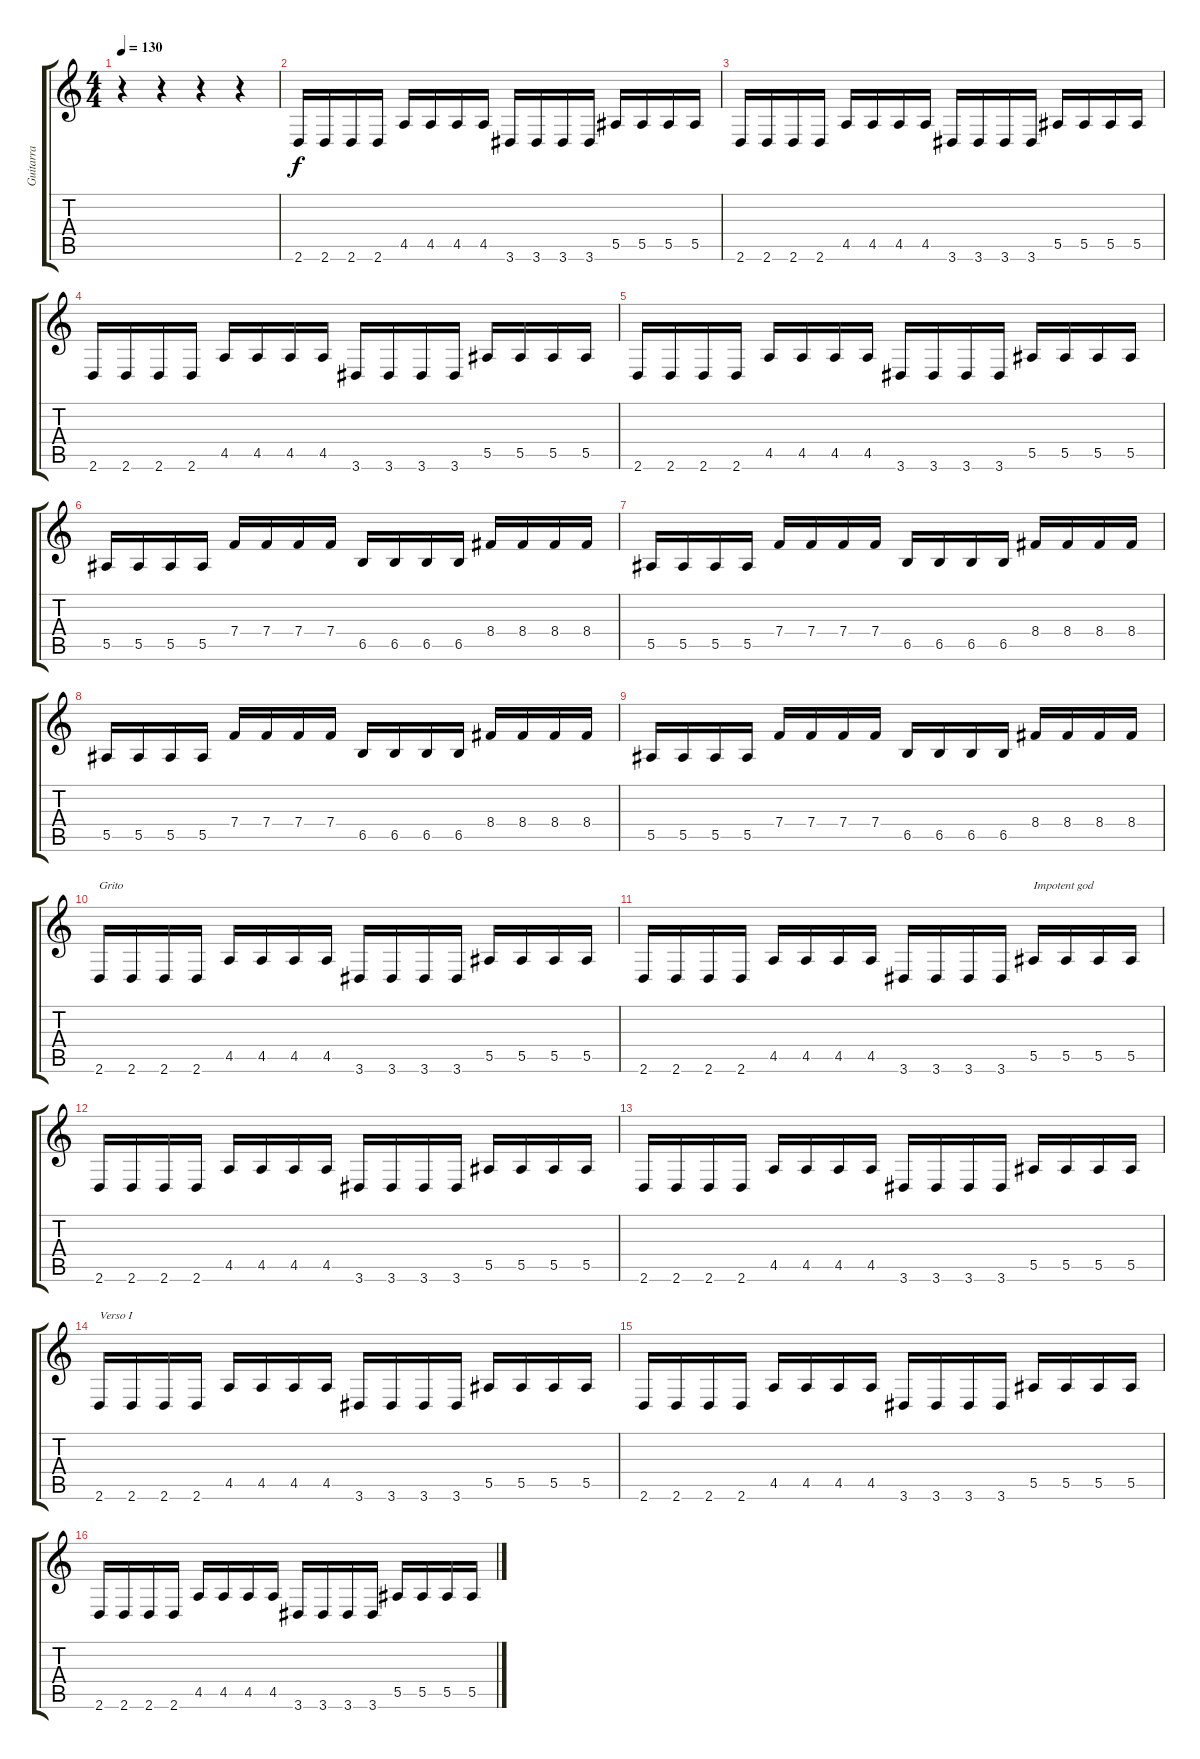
\track ("Guitarra" "Guitarra") {instrument distortionguitar}
\staff {score tabs}
\tuning (C4 G3 Eb3 Bb2 F2 C2) {hide}
\ts (4 4)
\tempo 130
\clef g2
\ks c
r.4{dy f instrument distortionguitar} r.4 r.4 r.4 |
2.6.16 2.6.16 2.6.16 2.6.16 4.5.16 4.5.16 4.5.16 4.5.16 3.6.16 3.6.16 3.6.16 3.6.16 5.5.16 5.5.16 5.5.16 5.5.16 |
2.6.16 2.6.16 2.6.16 2.6.16 4.5.16 4.5.16 4.5.16 4.5.16 3.6.16 3.6.16 3.6.16 3.6.16 5.5.16 5.5.16 5.5.16 5.5.16 |
2.6.16 2.6.16 2.6.16 2.6.16 4.5.16 4.5.16 4.5.16 4.5.16 3.6.16 3.6.16 3.6.16 3.6.16 5.5.16 5.5.16 5.5.16 5.5.16 |
2.6.16 2.6.16 2.6.16 2.6.16 4.5.16 4.5.16 4.5.16 4.5.16 3.6.16 3.6.16 3.6.16 3.6.16 5.5.16 5.5.16 5.5.16 5.5.16 |
5.5.16 5.5.16 5.5.16 5.5.16 7.4.16 7.4.16 7.4.16 7.4.16 6.5.16 6.5.16 6.5.16 6.5.16 8.4.16 8.4.16 8.4.16 8.4.16 |
5.5.16 5.5.16 5.5.16 5.5.16 7.4.16 7.4.16 7.4.16 7.4.16 6.5.16 6.5.16 6.5.16 6.5.16 8.4.16 8.4.16 8.4.16 8.4.16 |
5.5.16 5.5.16 5.5.16 5.5.16 7.4.16 7.4.16 7.4.16 7.4.16 6.5.16 6.5.16 6.5.16 6.5.16 8.4.16 8.4.16 8.4.16 8.4.16 |
5.5.16 5.5.16 5.5.16 5.5.16 7.4.16 7.4.16 7.4.16 7.4.16 6.5.16 6.5.16 6.5.16 6.5.16 8.4.16 8.4.16 8.4.16 8.4.16 |
2.6.16{txt "Grito"} 2.6.16 2.6.16 2.6.16 4.5.16 4.5.16 4.5.16 4.5.16 3.6.16 3.6.16 3.6.16 3.6.16 5.5.16 5.5.16 5.5.16 5.5.16 |
2.6.16 2.6.16 2.6.16 2.6.16 4.5.16 4.5.16 4.5.16 4.5.16 3.6.16 3.6.16 3.6.16 3.6.16 5.5.16{txt "Impotent god"} 5.5.16 5.5.16 5.5.16 |
2.6.16 2.6.16 2.6.16 2.6.16 4.5.16 4.5.16 4.5.16 4.5.16 3.6.16 3.6.16 3.6.16 3.6.16 5.5.16 5.5.16 5.5.16 5.5.16 |
2.6.16 2.6.16 2.6.16 2.6.16 4.5.16 4.5.16 4.5.16 4.5.16 3.6.16 3.6.16 3.6.16 3.6.16 5.5.16 5.5.16 5.5.16 5.5.16 |
2.6.16{txt "Verso I"} 2.6.16 2.6.16 2.6.16 4.5.16 4.5.16 4.5.16 4.5.16 3.6.16 3.6.16 3.6.16 3.6.16 5.5.16 5.5.16 5.5.16 5.5.16 |
2.6.16 2.6.16 2.6.16 2.6.16 4.5.16 4.5.16 4.5.16 4.5.16 3.6.16 3.6.16 3.6.16 3.6.16 5.5.16 5.5.16 5.5.16 5.5.16 |
2.6.16 2.6.16 2.6.16 2.6.16 4.5.16 4.5.16 4.5.16 4.5.16 3.6.16 3.6.16 3.6.16 3.6.16 5.5.16 5.5.16 5.5.16 5.5.16
